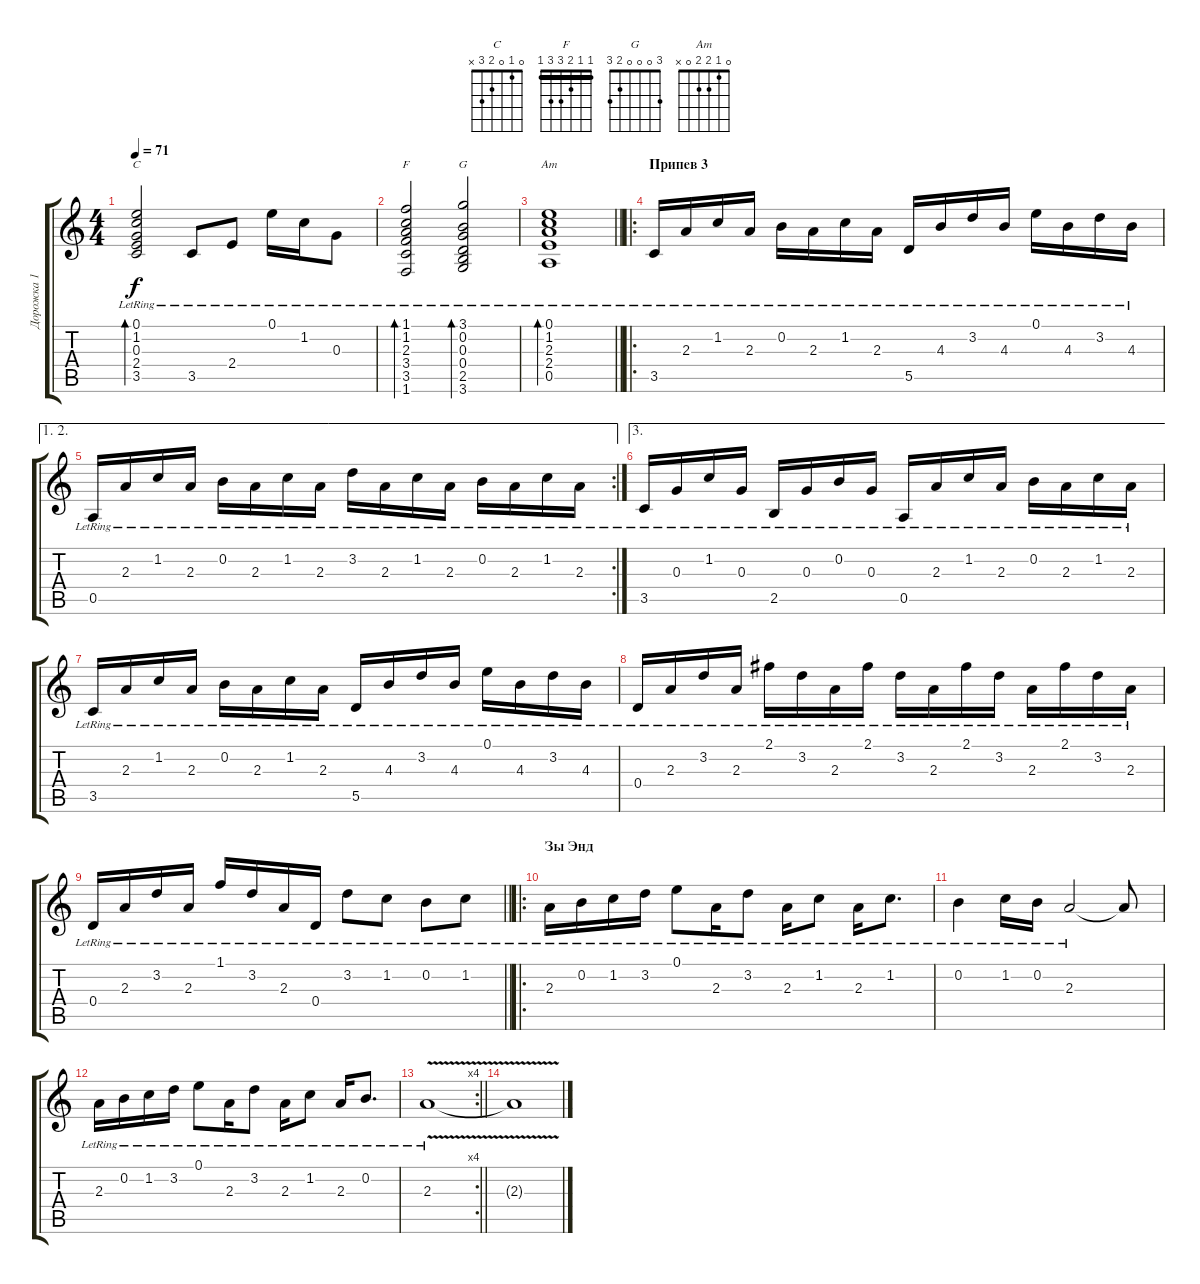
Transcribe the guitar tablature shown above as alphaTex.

\track ("Дорожка 1" "Дорожка 1") {instrument acousticguitarsteel}
\staff {score tabs}
\tuning (E4 B3 G3 D3 A2 E2) {hide}
\chord ("C" 0 1 0 2 3 x)
\chord ("F" 1 1 2 3 3 1) {barre 1}
\chord ("G" 3 0 0 0 2 3)
\chord ("Am" 0 1 2 2 0 x)
\ts (4 4)
\tempo 71
\clef g2
\ks c
(0.1{lr} 1.2{lr} 0.3{lr} 2.4{lr} 3.5{lr}).2{bd 60 ch "C" dy f} 3.5{lr}.8 2.4{lr}.8 0.1{lr}.16 1.2{lr}.16 0.3{lr}.8 |
(1.1{lr} 1.2{lr} 2.3{lr} 3.4{lr} 3.5{lr} 1.6{lr}).2{bd 60 ch "F"} (3.1{lr} 0.2{lr} 0.3{lr} 0.4{lr} 2.5{lr} 3.6{lr}).2{bd 60 ch "G"} |
\barLineRight lightlight
(0.1{lr} 1.2{lr} 2.3{lr} 2.4{lr} 0.5{lr}).1{bd 60 ch "Am"} |
\ro
\section ("" "Припев 3")
3.5{lr}.16 2.3{lr}.16 1.2{lr}.16 2.3{lr}.16 0.2{lr}.16 2.3{lr}.16 1.2{lr}.16 2.3{lr}.16 5.5{lr}.16 4.3{lr}.16 3.2{lr}.16 4.3{lr}.16 0.1{lr}.16 4.3{lr}.16 3.2{lr}.16 4.3{lr}.16 |
\ae (1 2)
\rc 2
0.5{lr}.16 2.3{lr}.16 1.2{lr}.16 2.3{lr}.16 0.2{lr}.16 2.3{lr}.16 1.2{lr}.16 2.3{lr}.16 3.2{lr}.16 2.3{lr}.16 1.2{lr}.16 2.3{lr}.16 0.2{lr}.16 2.3{lr}.16 1.2{lr}.16 2.3{lr}.16 |
\ae 3
3.5{lr}.16 0.3{lr}.16 1.2{lr}.16 0.3{lr}.16 2.5{lr}.16 0.3{lr}.16 0.2{lr}.16 0.3{lr}.16 0.5{lr}.16 2.3{lr}.16 1.2{lr}.16 2.3{lr}.16 0.2{lr}.16 2.3{lr}.16 1.2{lr}.16 2.3{lr}.16 |
3.5{lr}.16 2.3{lr}.16 1.2{lr}.16 2.3{lr}.16 0.2{lr}.16 2.3{lr}.16 1.2{lr}.16 2.3{lr}.16 5.5{lr}.16 4.3{lr}.16 3.2{lr}.16 4.3{lr}.16 0.1{lr}.16 4.3{lr}.16 3.2{lr}.16 4.3{lr}.16 |
0.4{lr}.16 2.3{lr}.16 3.2{lr}.16 2.3{lr}.16 2.1{lr}.16 3.2{lr}.16 2.3{lr}.16 2.1{lr}.16 3.2{lr}.16 2.3{lr}.16 2.1{lr}.16 3.2{lr}.16 2.3{lr}.16 2.1{lr}.16 3.2{lr}.16 2.3{lr}.16 |
\barLineRight lightlight
0.4{lr}.16 2.3{lr}.16 3.2{lr}.16 2.3{lr}.16 1.1{lr}.16 3.2{lr}.16 2.3{lr}.16 0.4{lr}.16 3.2{lr}.8 1.2{lr}.8 0.2{lr}.8 1.2{lr}.8 |
\ro
\section ("" "Зы Энд")
2.3{lr}.16 0.2{lr}.16 1.2{lr}.16 3.2{lr}.16 0.1{lr}.8 2.3{lr}.16 3.2{lr}.8 2.3{lr}.16 1.2{lr}.8 2.3{lr}.16 1.2{lr}.8{d} |
0.2{lr}.4 1.2{lr}.16 0.2{lr}.16 2.3{lr}.2 2.3{t}.8 |
2.3{lr}.16 0.2{lr}.16 1.2{lr}.16 3.2{lr}.16 0.1{lr}.8 2.3{lr}.16 3.2{lr}.8 2.3{lr}.16 1.2{lr}.8 2.3{lr}.16 0.2{lr}.8{d} |
\rc 4
\barLineRight lightlight
2.3{v lr}.1 |
2.3{t}.1
